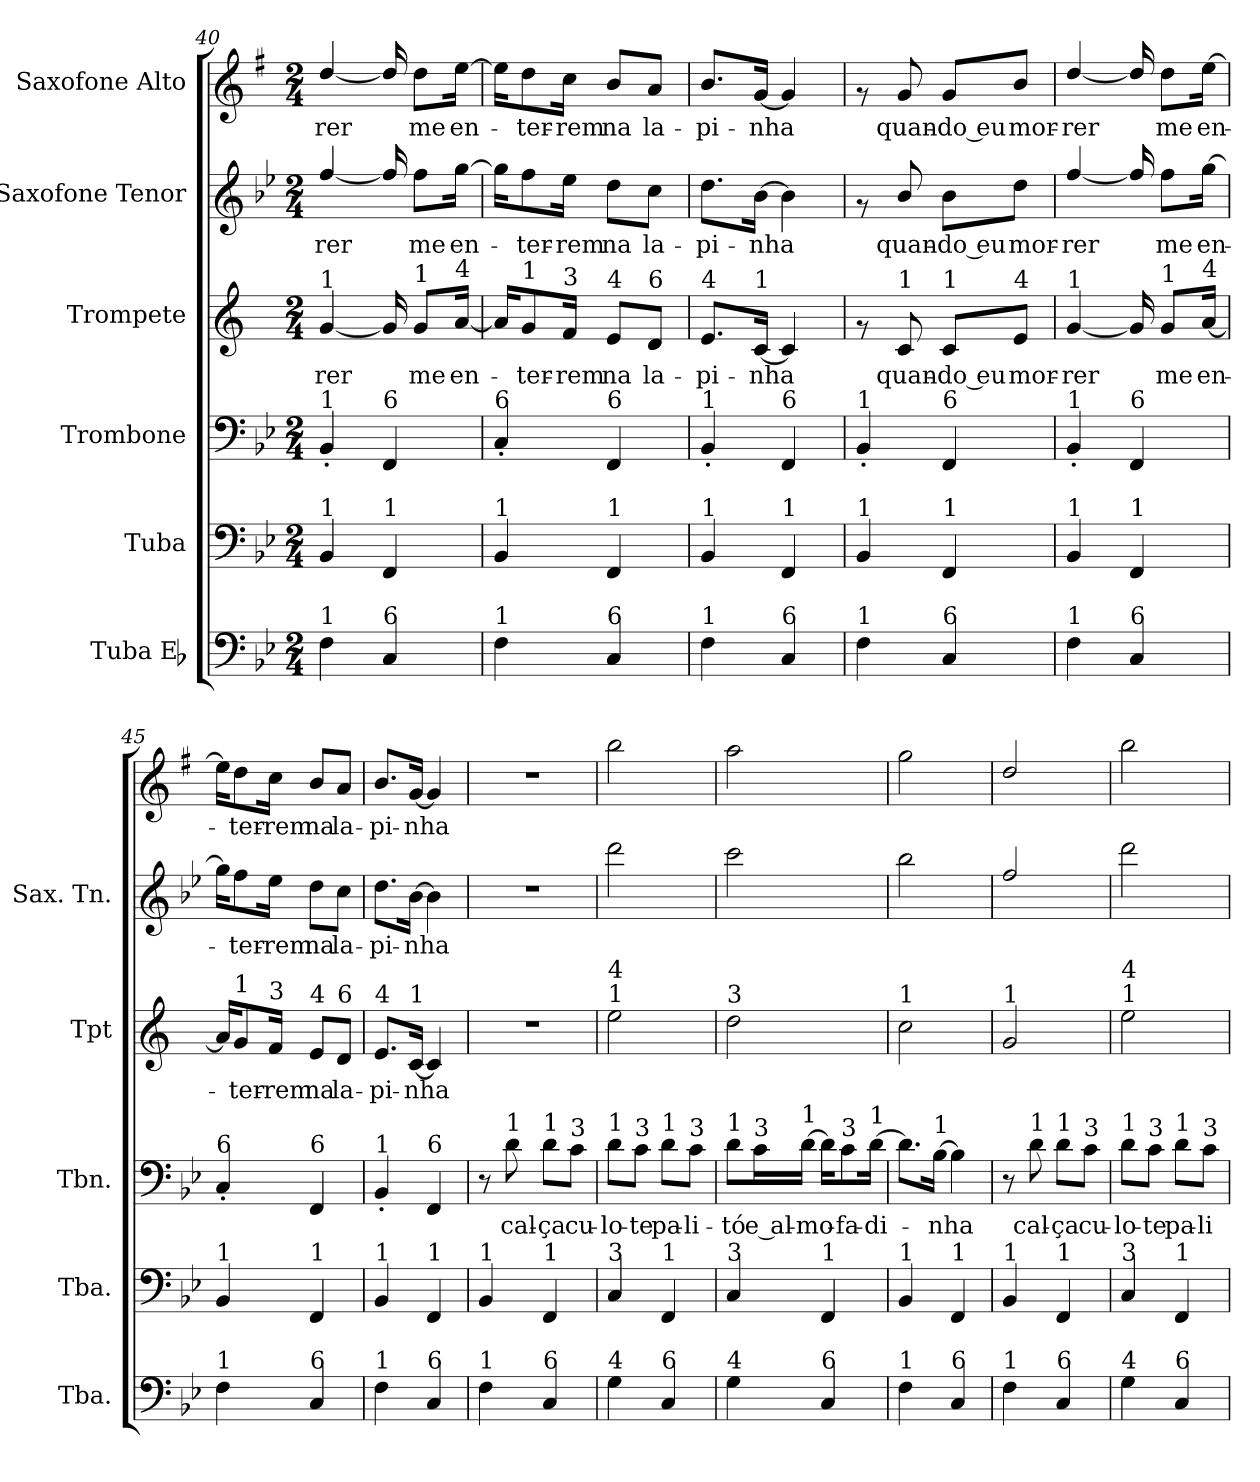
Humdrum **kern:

**kern	**kern	**kern	**text	**kern	**text	**kern	**text	**kern	**text
*part6	*part5	*part4	*part4	*part3	*part3	*part2	*part2	*part1	*part1
*staff6	*staff5	*staff4	*staff4	*staff3	*staff3	*staff2	*staff2	*staff1	*staff1
*I"Tuba Eb	*I"Tuba	*I"Trombone	*	*I"Trompete	*	*I"Saxofone Tenor	*	*I"Saxofone Alto	*
*I'Tba.	*I'Tba.	*I'Tbn.	*	*I'Tpt	*	*I'Sax. Tn.	*	*	*
*clefF4	*clefF4	*clefF4	*	*clefG2	*	*clefG2	*	*clefG2	*
*	*	*	*	*ITrd1c2	*	*ITrd8c14	*	*ITrd5c9	*
*k[b-e-]	*k[b-e-]	*k[b-e-]	*	*k[b-e-]	*	*k[b-e-]	*	*k[b-e-]	*
*M2/4	*M2/4	*M2/4	*	*M2/4	*	*M2/4	*	*M2/4	*
=40	=40	=40	=40	=40	=40	=40	=40	=40	=40
!	!	!	!	!LO:TX:a:t=1	!	!	!	!	!
!	!	!LO:TX:a:t=1	!	!	!	!	!	!	!
!	!LO:TX:a:t=1	!	!	!	!	!	!	!	!
!LO:TX:a:t=1	!	!	!	!	!	!	!	!	!
!	!	!	!	!	!LO:LY:b	!	!LO:LY:b	!	!LO:LY:b
4F\	4BB-/	4BB-'/	.	[4f/	-rer	[4f/	-rer	[4f/	-rer
!	!	!LO:TX:a:t=6	!	!	!	!	!	!	!
!	!LO:TX:a:t=1	!	!	!	!	!	!	!	!
!LO:TX:a:t=6	!	!	!	!	!	!	!	!	!
4C/	4FF/	4FF/	.	16f/]	.	16f/]	.	16f/]	.
!	!	!	!	!LO:TX:a:t=1	!	!	!	!	!
!	!	!	!	!	!LO:LY:b	!	!LO:LY:b	!	!LO:LY:b
.	.	.	.	8f/L	me	8f\L	me	8f\L	me
!	!	!	!	!LO:TX:a:t=4	!	!	!	!	!
!	!	!	!	!	!LO:LY:b	!	!LO:LY:b	!	!LO:LY:b
.	.	.	.	[16g/Jk	en-	[16g\Jk	en-	[16g\Jk	en-
=41	=41	=41	=41	=41	=41	=41	=41	=41	=41
!	!	!LO:TX:a:t=6	!	!	!	!	!	!	!
!	!LO:TX:a:t=1	!	!	!	!	!	!	!	!
!LO:TX:a:t=1	!	!	!	!	!	!	!	!	!
4F\	4BB-/	4C'/	.	16g/KL]	.	16g\KL]	.	16g\KL]	.
!	!	!	!	!LO:TX:a:t=1	!	!	!	!	!
!	!	!	!	!	!LO:LY:b	!	!LO:LY:b	!	!LO:LY:b
.	.	.	.	8f/	-ter-	8f\	-ter-	8f\	-ter-
!	!	!	!	!LO:TX:a:t=3	!	!	!	!	!
!	!	!	!	!	!LO:LY:b	!	!LO:LY:b	!	!LO:LY:b
.	.	.	.	16e-/Jk	-rem	16e-\Jk	-rem	16e-\Jk	-rem
!	!	!	!	!LO:TX:a:t=4	!	!	!	!	!
!	!	!LO:TX:a:t=6	!	!	!	!	!	!	!
!	!LO:TX:a:t=1	!	!	!	!	!	!	!	!
!LO:TX:a:t=6	!	!	!	!	!	!	!	!	!
!	!	!	!	!	!LO:LY:b	!	!LO:LY:b	!	!LO:LY:b
4C/	4FF/	4FF/	.	8d/L	na	8d\L	na	8d/L	na
!	!	!	!	!LO:TX:a:t=6	!	!	!	!	!
!	!	!	!	!	!LO:LY:b	!	!LO:LY:b	!	!LO:LY:b
.	.	.	.	8c/J	la-	8c\J	la-	8c/J	la-
=42	=42	=42	=42	=42	=42	=42	=42	=42	=42
!	!	!	!	!LO:TX:a:t=4	!	!	!	!	!
!	!	!LO:TX:a:t=1	!	!	!	!	!	!	!
!	!LO:TX:a:t=1	!	!	!	!	!	!	!	!
!LO:TX:a:t=1	!	!	!	!	!	!	!	!	!
!	!	!	!	!	!LO:LY:b	!	!LO:LY:b	!	!LO:LY:b
4F\	4BB-/	4BB-'/	.	8.d/L	-pi-	8.d\L	-pi-	8.d/L	-pi-
!	!	!	!	!LO:TX:a:t=1	!	!	!	!	!
!	!	!	!	!	!LO:LY:b	!	!LO:LY:b	!	!LO:LY:b
.	.	.	.	[16B-/Jk	-nha	[16B-\Jk	-nha	[16B-/Jk	-nha
!	!	!LO:TX:a:t=6	!	!	!	!	!	!	!
!	!LO:TX:a:t=1	!	!	!	!	!	!	!	!
!LO:TX:a:t=6	!	!	!	!	!	!	!	!	!
4C/	4FF/	4FF/	.	4B-/]	.	4B-\]	.	4B-/]	.
=43	=43	=43	=43	=43	=43	=43	=43	=43	=43
!	!	!LO:TX:a:t=1	!	!	!	!	!	!	!
!	!LO:TX:a:t=1	!	!	!	!	!	!	!	!
!LO:TX:a:t=1	!	!	!	!	!	!	!	!	!
4F\	4BB-/	4BB-'/	.	8rg	.	8rg	.	8rg	.
!	!	!	!	!LO:TX:a:t=1	!	!	!	!	!
!	!	!	!	!	!LO:LY:b	!	!LO:LY:b	!	!LO:LY:b
.	.	.	.	8B-/	quan-	8B-/	quan-	8B-/	quan-
!	!	!	!	!LO:TX:a:t=1	!	!	!	!	!
!	!	!LO:TX:a:t=6	!	!	!	!	!	!	!
!	!LO:TX:a:t=1	!	!	!	!	!	!	!	!
!LO:TX:a:t=6	!	!	!	!	!	!	!	!	!
!	!	!	!	!	!LO:LY:b	!	!LO:LY:b	!	!LO:LY:b
4C/	4FF/	4FF/	.	8B-/L	-do eu	8B-\L	-do eu	8B-/L	-do eu
!	!	!	!	!LO:TX:a:t=4	!	!	!	!	!
!	!	!	!	!	!LO:LY:b	!	!LO:LY:b	!	!LO:LY:b
.	.	.	.	8d/J	mor-	8d\J	mor-	8d/J	mor-
=44	=44	=44	=44	=44	=44	=44	=44	=44	=44
!	!	!	!	!LO:TX:a:t=1	!	!	!	!	!
!	!	!LO:TX:a:t=1	!	!	!	!	!	!	!
!	!LO:TX:a:t=1	!	!	!	!	!	!	!	!
!LO:TX:a:t=1	!	!	!	!	!	!	!	!	!
!	!	!	!	!	!LO:LY:b	!	!LO:LY:b	!	!LO:LY:b
4F\	4BB-/	4BB-'/	.	[4f/	-rer	[4f/	-rer	[4f/	-rer
!	!	!LO:TX:a:t=6	!	!	!	!	!	!	!
!	!LO:TX:a:t=1	!	!	!	!	!	!	!	!
!LO:TX:a:t=6	!	!	!	!	!	!	!	!	!
4C/	4FF/	4FF/	.	16f/]	.	16f/]	.	16f/]	.
!	!	!	!	!LO:TX:a:t=1	!	!	!	!	!
!	!	!	!	!	!LO:LY:b	!	!LO:LY:b	!	!LO:LY:b
.	.	.	.	8f/L	me	8f\L	me	8f\L	me
!	!	!	!	!LO:TX:a:t=4	!	!	!	!	!
!	!	!	!	!	!LO:LY:b	!	!LO:LY:b	!	!LO:LY:b
.	.	.	.	[16g/Jk	en-	[16g\Jk	en-	[16g\Jk	en-
=45	=45	=45	=45	=45	=45	=45	=45	=45	=45
!	!	!LO:TX:a:t=6	!	!	!	!	!	!	!
!	!LO:TX:a:t=1	!	!	!	!	!	!	!	!
!LO:TX:a:t=1	!	!	!	!	!	!	!	!	!
4F\	4BB-/	4C'/	.	16g/KL]	.	16g\KL]	.	16g\KL]	.
!	!	!	!	!LO:TX:a:t=1	!	!	!	!	!
!	!	!	!	!	!LO:LY:b	!	!LO:LY:b	!	!LO:LY:b
.	.	.	.	8f/	-ter-	8f\	-ter-	8f\	-ter-
!	!	!	!	!LO:TX:a:t=3	!	!	!	!	!
!	!	!	!	!	!LO:LY:b	!	!LO:LY:b	!	!LO:LY:b
.	.	.	.	16e-/Jk	-rem	16e-\Jk	-rem	16e-\Jk	-rem
!	!	!	!	!LO:TX:a:t=4	!	!	!	!	!
!	!	!LO:TX:a:t=6	!	!	!	!	!	!	!
!	!LO:TX:a:t=1	!	!	!	!	!	!	!	!
!LO:TX:a:t=6	!	!	!	!	!	!	!	!	!
!	!	!	!	!	!LO:LY:b	!	!LO:LY:b	!	!LO:LY:b
4C/	4FF/	4FF/	.	8d/L	na	8d\L	na	8d/L	na
!	!	!	!	!LO:TX:a:t=6	!	!	!	!	!
!	!	!	!	!	!LO:LY:b	!	!LO:LY:b	!	!LO:LY:b
.	.	.	.	8c/J	la-	8c\J	la-	8c/J	la-
=46	=46	=46	=46	=46	=46	=46	=46	=46	=46
!	!	!	!	!LO:TX:a:t=4	!	!	!	!	!
!	!	!LO:TX:a:t=1	!	!	!	!	!	!	!
!	!LO:TX:a:t=1	!	!	!	!	!	!	!	!
!LO:TX:a:t=1	!	!	!	!	!	!	!	!	!
!	!	!	!	!	!LO:LY:b	!	!LO:LY:b	!	!LO:LY:b
4F\	4BB-/	4BB-'/	.	8.d/L	-pi-	8.d\L	-pi-	8.d/L	-pi-
!	!	!	!	!LO:TX:a:t=1	!	!	!	!	!
!	!	!	!	!	!LO:LY:b	!	!LO:LY:b	!	!LO:LY:b
.	.	.	.	[16B-/Jk	-nha	[16B-\Jk	-nha	[16B-/Jk	-nha
!	!	!LO:TX:a:t=6	!	!	!	!	!	!	!
!	!LO:TX:a:t=1	!	!	!	!	!	!	!	!
!LO:TX:a:t=6	!	!	!	!	!	!	!	!	!
4C/	4FF/	4FF/	.	4B-/]	.	4B-\]	.	4B-/]	.
=47	=47	=47	=47	=47	=47	=47	=47	=47	=47
!	!LO:TX:a:t=1	!	!	!	!	!	!	!	!
!LO:TX:a:t=1	!	!	!	!	!	!	!	!	!
4F\	4BB-/	8r	.	2r	.	2r	.	2r	.
!	!	!LO:TX:a:t=1	!	!	!	!	!	!	!
!	!	!	!LO:LY:b	!	!	!	!	!	!
.	.	8d\	cal-	.	.	.	.	.	.
!	!	!LO:TX:a:t=1	!	!	!	!	!	!	!
!	!LO:TX:a:t=1	!	!	!	!	!	!	!	!
!LO:TX:a:t=6	!	!	!	!	!	!	!	!	!
!	!	!	!LO:LY:b	!	!	!	!	!	!
4C/	4FF/	8d\L	-ça	.	.	.	.	.	.
!	!	!LO:TX:a:t=3	!	!	!	!	!	!	!
!	!	!	!LO:LY:b	!	!	!	!	!	!
.	.	8c\J	cu-	.	.	.	.	.	.
=48	=48	=48	=48	=48	=48	=48	=48	=48	=48
!	!	!	!	!LO:TX:a:t=1	!	!	!	!	!
!	!	!	!	!LO:TX:a:t=4	!	!	!	!	!
!	!	!LO:TX:a:t=1	!	!	!	!	!	!	!
!	!LO:TX:a:t=3	!	!	!	!	!	!	!	!
!LO:TX:a:t=4	!	!	!	!	!	!	!	!	!
!	!	!	!LO:LY:b	!	!	!	!	!	!
4G\	4C/	8d\L	-lo-	2dd\	.	2dd\	.	2dd\	.
!	!	!LO:TX:a:t=3	!	!	!	!	!	!	!
!	!	!	!LO:LY:b	!	!	!	!	!	!
.	.	8c\J	-te	.	.	.	.	.	.
!	!	!LO:TX:a:t=1	!	!	!	!	!	!	!
!	!LO:TX:a:t=1	!	!	!	!	!	!	!	!
!LO:TX:a:t=6	!	!	!	!	!	!	!	!	!
!	!	!	!LO:LY:b	!	!	!	!	!	!
4C/	4FF/	8d\L	pa-	.	.	.	.	.	.
!	!	!LO:TX:a:t=3	!	!	!	!	!	!	!
!	!	!	!LO:LY:b	!	!	!	!	!	!
.	.	8c\J	-li-	.	.	.	.	.	.
=49	=49	=49	=49	=49	=49	=49	=49	=49	=49
!	!	!	!	!LO:TX:a:t=3	!	!	!	!	!
!	!	!LO:TX:a:t=1	!	!	!	!	!	!	!
!	!LO:TX:a:t=3	!	!	!	!	!	!	!	!
!LO:TX:a:t=4	!	!	!	!	!	!	!	!	!
!	!	!	!LO:LY:b	!	!	!	!	!	!
4G\	4C/	8d\L	-tó	2cc\	.	2cc\	.	2cc\	.
!	!	!LO:TX:a:t=3	!	!	!	!	!	!	!
!	!	!	!LO:LY:b	!	!	!	!	!	!
.	.	16c\L	e al-	.	.	.	.	.	.
!	!	!LO:TX:a:t=1	!	!	!	!	!	!	!
!	!	!	!LO:LY:b	!	!	!	!	!	!
.	.	[16d\JJ	-mo-	.	.	.	.	.	.
!	!LO:TX:a:t=1	!	!	!	!	!	!	!	!
!LO:TX:a:t=6	!	!	!	!	!	!	!	!	!
4C/	4FF/	16d\KL]	.	.	.	.	.	.	.
!	!	!LO:TX:a:t=3	!	!	!	!	!	!	!
!	!	!	!LO:LY:b	!	!	!	!	!	!
.	.	8c\	-fa-	.	.	.	.	.	.
!	!	!LO:TX:a:t=1	!	!	!	!	!	!	!
!	!	!	!LO:LY:b	!	!	!	!	!	!
.	.	[16d\Jk	-di-	.	.	.	.	.	.
=50	=50	=50	=50	=50	=50	=50	=50	=50	=50
!	!	!	!	!LO:TX:a:t=1	!	!	!	!	!
!	!LO:TX:a:t=1	!	!	!	!	!	!	!	!
!LO:TX:a:t=1	!	!	!	!	!	!	!	!	!
4F\	4BB-/	8.d\L]	.	2b-\	.	2b-\	.	2b-\	.
!	!	!LO:TX:a:t=1	!	!	!	!	!	!	!
!	!	!	!LO:LY:b	!	!	!	!	!	!
.	.	[16B-\Jk	-nha	.	.	.	.	.	.
!	!LO:TX:a:t=1	!	!	!	!	!	!	!	!
!LO:TX:a:t=6	!	!	!	!	!	!	!	!	!
4C/	4FF/	4B-\]	.	.	.	.	.	.	.
=51	=51	=51	=51	=51	=51	=51	=51	=51	=51
!	!	!	!	!LO:TX:a:t=1	!	!	!	!	!
!	!LO:TX:a:t=1	!	!	!	!	!	!	!	!
!LO:TX:a:t=1	!	!	!	!	!	!	!	!	!
4F\	4BB-/	8r	.	2f/	.	2f/	.	2f/	.
!	!	!LO:TX:a:t=1	!	!	!	!	!	!	!
!	!	!	!LO:LY:b	!	!	!	!	!	!
.	.	8d\	cal-	.	.	.	.	.	.
!	!	!LO:TX:a:t=1	!	!	!	!	!	!	!
!	!LO:TX:a:t=1	!	!	!	!	!	!	!	!
!LO:TX:a:t=6	!	!	!	!	!	!	!	!	!
!	!	!	!LO:LY:b	!	!	!	!	!	!
4C/	4FF/	8d\L	-ça	.	.	.	.	.	.
!	!	!LO:TX:a:t=3	!	!	!	!	!	!	!
!	!	!	!LO:LY:b	!	!	!	!	!	!
.	.	8c\J	cu-	.	.	.	.	.	.
=52	=52	=52	=52	=52	=52	=52	=52	=52	=52
!	!	!	!	!LO:TX:a:t=1	!	!	!	!	!
!	!	!	!	!LO:TX:a:t=4	!	!	!	!	!
!	!	!LO:TX:a:t=1	!	!	!	!	!	!	!
!	!LO:TX:a:t=3	!	!	!	!	!	!	!	!
!LO:TX:a:t=4	!	!	!	!	!	!	!	!	!
!	!	!	!LO:LY:b	!	!	!	!	!	!
4G\	4C/	8d\L	-lo-	2dd\	.	2dd\	.	2dd\	.
!	!	!LO:TX:a:t=3	!	!	!	!	!	!	!
!	!	!	!LO:LY:b	!	!	!	!	!	!
.	.	8c\J	-te	.	.	.	.	.	.
!	!	!LO:TX:a:t=1	!	!	!	!	!	!	!
!	!LO:TX:a:t=1	!	!	!	!	!	!	!	!
!LO:TX:a:t=6	!	!	!	!	!	!	!	!	!
!	!	!	!LO:LY:b	!	!	!	!	!	!
4C/	4FF/	8d\L	pa-	.	.	.	.	.	.
!	!	!LO:TX:a:t=3	!	!	!	!	!	!	!
!	!	!	!LO:LY:b	!	!	!	!	!	!
.	.	8c\J	-li-	.	.	.	.	.	.
=	=	=	=	=	=	=	=	=	=
*-	*-	*-	*-	*-	*-	*-	*-	*-	*-
